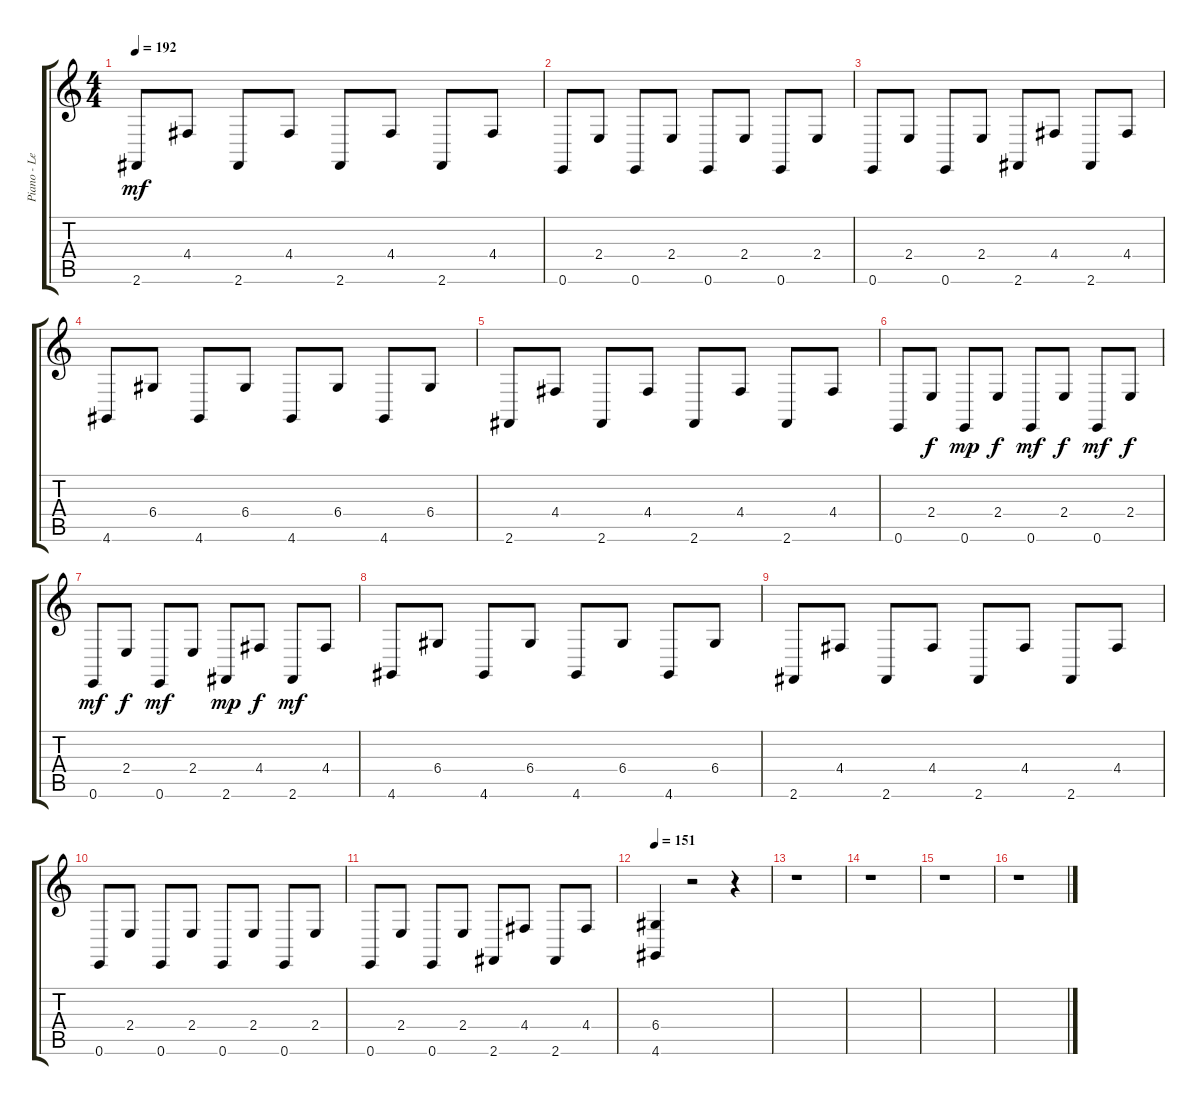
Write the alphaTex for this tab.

\track ("Piano - Left" "Piano - Le") {instrument brightacousticpiano}
\staff {score tabs}
\tuning (E4 B3 G3 D3 A2 E2) {hide}
\ts (4 4)
\tempo 192
\clef g2
\ks c
2.6.8{dy mf} 4.4.8 2.6.8 4.4.8 2.6.8 4.4.8 2.6.8 4.4.8 |
0.6.8 2.4.8 0.6.8 2.4.8 0.6.8 2.4.8 0.6.8 2.4.8 |
0.6.8 2.4.8 0.6.8 2.4.8 2.6.8 4.4.8 2.6.8 4.4.8 |
\section ("" "")
4.6.8 6.4.8 4.6.8 6.4.8 4.6.8 6.4.8 4.6.8 6.4.8 |
2.6.8 4.4.8 2.6.8 4.4.8 2.6.8 4.4.8 2.6.8 4.4.8 |
0.6.8 2.4.8{dy f} 0.6.8{dy mp} 2.4.8{dy f} 0.6.8{dy mf} 2.4.8{dy f} 0.6.8{dy mf} 2.4.8{dy f} |
0.6.8{dy mf} 2.4.8{dy f} 0.6.8{dy mf} 2.4.8 2.6.8{dy mp} 4.4.8{dy f} 2.6.8{dy mf} 4.4.8 |
4.6.8 6.4.8 4.6.8 6.4.8 4.6.8 6.4.8 4.6.8 6.4.8 |
2.6.8 4.4.8 2.6.8 4.4.8 2.6.8 4.4.8 2.6.8 4.4.8 |
0.6.8 2.4.8 0.6.8 2.4.8 0.6.8 2.4.8 0.6.8 2.4.8 |
0.6.8 2.4.8 0.6.8 2.4.8 2.6.8 4.4.8 2.6.8 4.4.8 |
\tempo 151
(6.4 4.6).4 r.2 r.4 |
\section ("" "")
r.1 |
r.1 |
r.1 |
r.1
